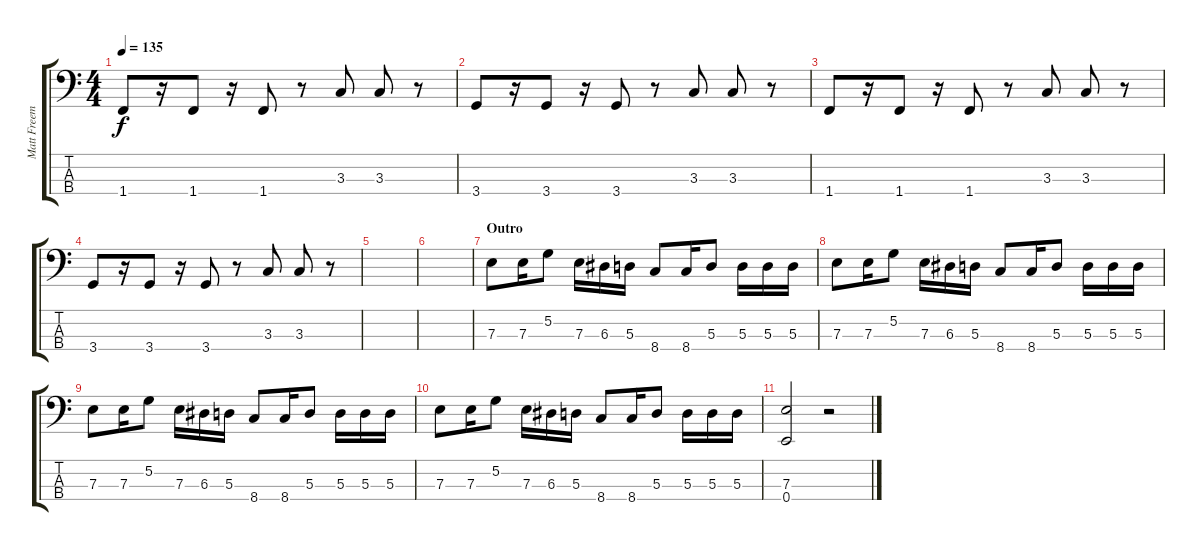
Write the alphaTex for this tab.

\track ("Matt Freeman" "Matt Freem") {instrument electricbasspick}
\staff {score tabs}
\tuning (G2 D2 A1 E1) {hide}
\ts (4 4)
\tempo 135
\clef f4
\ks c
1.4.8{dy f} r.16 1.4.8 r.16 1.4.8 r.8 3.3.8 3.3.8 r.8 |
3.4.8 r.16 3.4.8 r.16 3.4.8 r.8 3.3.8 3.3.8 r.8 |
1.4.8 r.16 1.4.8 r.16 1.4.8 r.8 3.3.8 3.3.8 r.8 |
3.4.8 r.16 3.4.8 r.16 3.4.8 r.8 3.3.8 3.3.8 r.8 |
|
|
\section ("" "Outro")
7.3.8 7.3.16 5.2.8 7.3.16 6.3.16 5.3.16 8.4.8 8.4.16 5.3.8 5.3.16 5.3.16 5.3.16 |
7.3.8 7.3.16 5.2.8 7.3.16 6.3.16 5.3.16 8.4.8 8.4.16 5.3.8 5.3.16 5.3.16 5.3.16 |
7.3.8 7.3.16 5.2.8 7.3.16 6.3.16 5.3.16 8.4.8 8.4.16 5.3.8 5.3.16 5.3.16 5.3.16 |
7.3.8 7.3.16 5.2.8 7.3.16 6.3.16 5.3.16 8.4.8 8.4.16 5.3.8 5.3.16 5.3.16 5.3.16 |
(7.3 0.4).2 r.2
